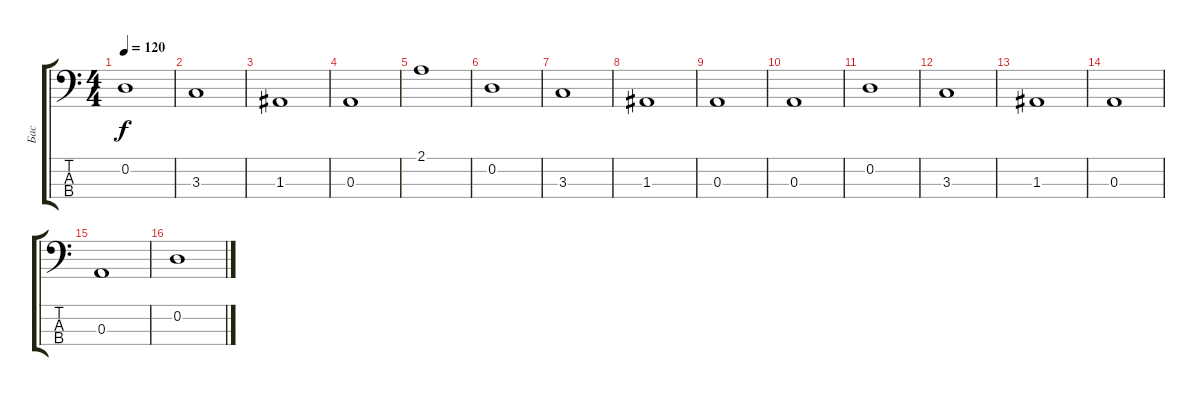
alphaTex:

\track ("Бас" "Бас") {instrument electricbassfinger}
\staff {score tabs}
\tuning (G2 D2 A1 E1) {hide}
\ts (4 4)
\tempo 120
\clef f4
\ks c
0.2.1{dy f instrument acousticbass} |
3.3.1 |
1.3.1 |
0.3.1 |
2.1.1 |
0.2.1 |
3.3.1 |
1.3.1 |
0.3.1 |
0.3.1 |
0.2.1 |
3.3.1 |
1.3.1 |
0.3.1 |
0.3.1 |
0.2.1
